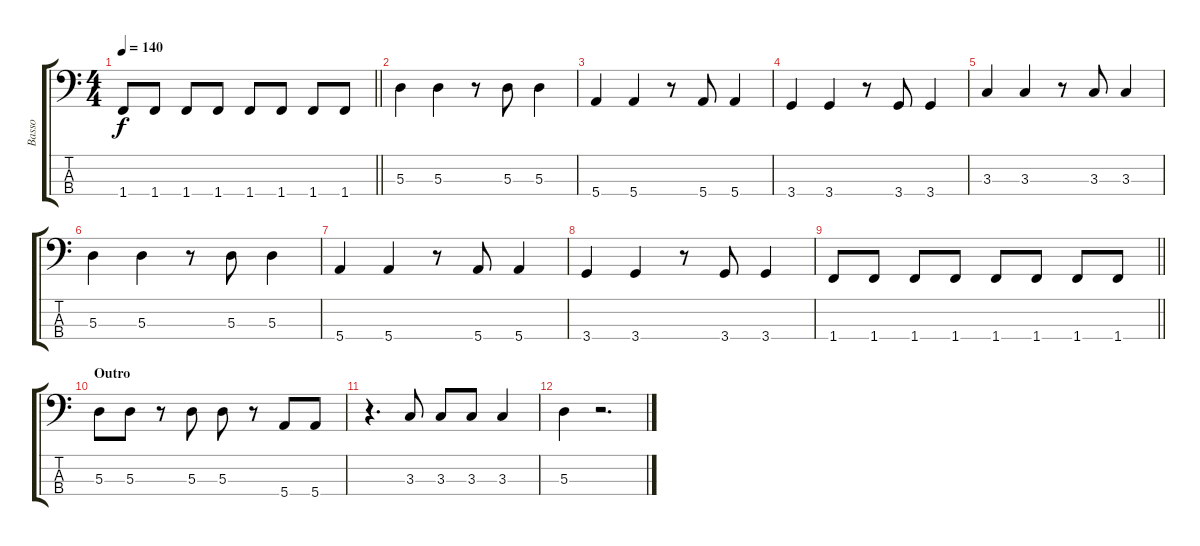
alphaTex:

\track ("Basso" "Basso") {instrument electricbassfinger}
\staff {score tabs}
\tuning (G2 D2 A1 E1) {hide}
\ts (4 4)
\tempo 140
\clef f4
\barLineRight lightlight
\ks c
1.4.8{dy f} 1.4.8 1.4.8 1.4.8 1.4.8 1.4.8 1.4.8 1.4.8 |
5.3.4 5.3.4 r.8 5.3.8 5.3.4 |
5.4.4 5.4.4 r.8 5.4.8 5.4.4 |
3.4.4 3.4.4 r.8 3.4.8 3.4.4 |
3.3.4 3.3.4 r.8 3.3.8 3.3.4 |
5.3.4 5.3.4 r.8 5.3.8 5.3.4 |
5.4.4 5.4.4 r.8 5.4.8 5.4.4 |
3.4.4 3.4.4 r.8 3.4.8 3.4.4 |
\barLineRight lightlight
1.4.8 1.4.8 1.4.8 1.4.8 1.4.8 1.4.8 1.4.8 1.4.8 |
\section ("" "Outro")
5.3.8 5.3.8 r.8 5.3.8 5.3.8 r.8 5.4.8 5.4.8 |
r.4{d} 3.3.8 3.3.8 3.3.8 3.3.4 |
5.3.4 r.2{d}
